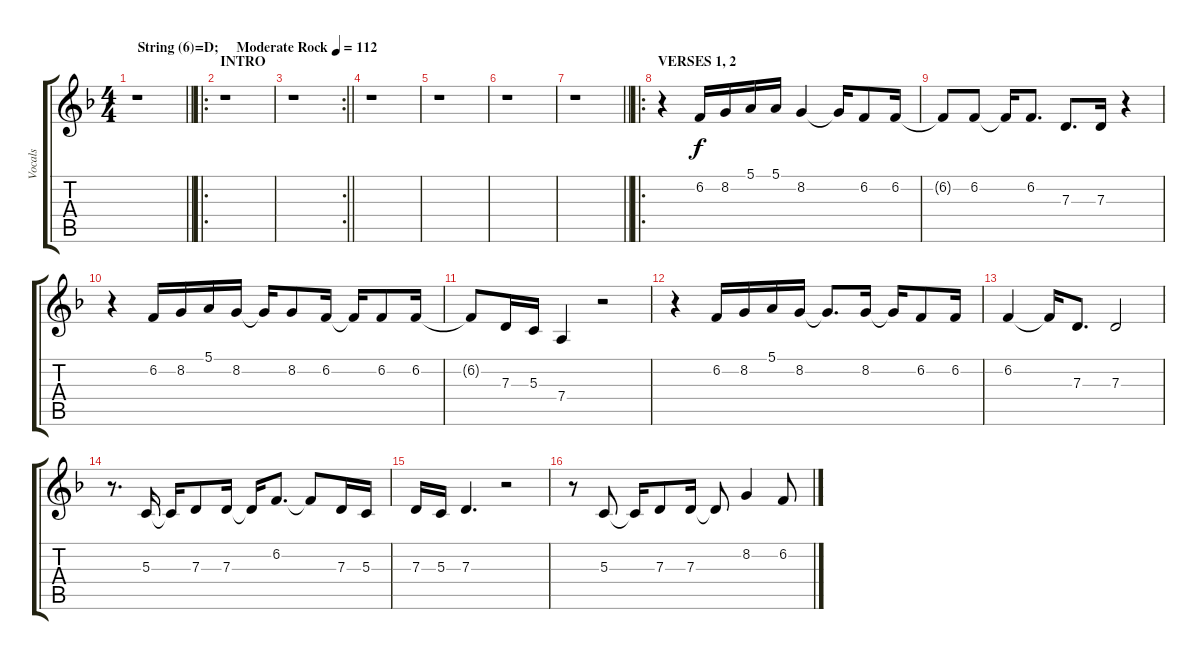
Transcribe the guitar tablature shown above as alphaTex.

\track ("Vocals" "Vocals") {instrument harmonica}
\staff {score tabs}
\tuning (E4 B3 G3 D3 A2 E2) {hide}
\ts (4 4)
\tempo (112 "String (6)=D;     Moderate Rock")
\clef g2
\barLineRight lightlight
\ks dminor
r.1{dy f instrument harmonica} |
\ro
\section ("" "INTRO")
r.1 |
\rc 2
\barLineRight lightlight
r.1 |
r.1 |
r.1 |
r.1 |
\barLineRight lightlight
r.1 |
\ro
\section ("" "VERSES 1, 2")
r.4 6.2.16 8.2.16 5.1.16 5.1.16 8.2.4 8.2{t}.16 6.2.8 6.2.16 |
6.2{t}.8 6.2.8 6.2{t}.16 6.2.8{d} 7.3.8{d} 7.3.16 r.4 |
r.4 6.2.16 8.2.16 5.1.16 8.2.16 8.2{t}.16 8.2.8 6.2.16 6.2{t}.16 6.2.8 6.2.16 |
6.2{t}.8 7.3.16 5.3.16 7.4.4 r.2 |
r.4 6.2.16 8.2.16 5.1.16 8.2.16 8.2{t}.8{d} 8.2.16 8.2{t}.16 6.2.8 6.2.16 |
6.2.4 6.2{t}.16 7.3.8{d} 7.3.2 |
r.8{d} 5.3.16 5.3{t}.16 7.3.8 7.3.16 7.3{t}.16 6.2.8{d} 6.2{t}.8 7.3.16 5.3.16 |
7.3.16 5.3.16 7.3.4{d} r.2 |
r.8 5.3.8 5.3{t}.16 7.3.8 7.3.16 7.3{t}.8 8.2.4 6.2.8
